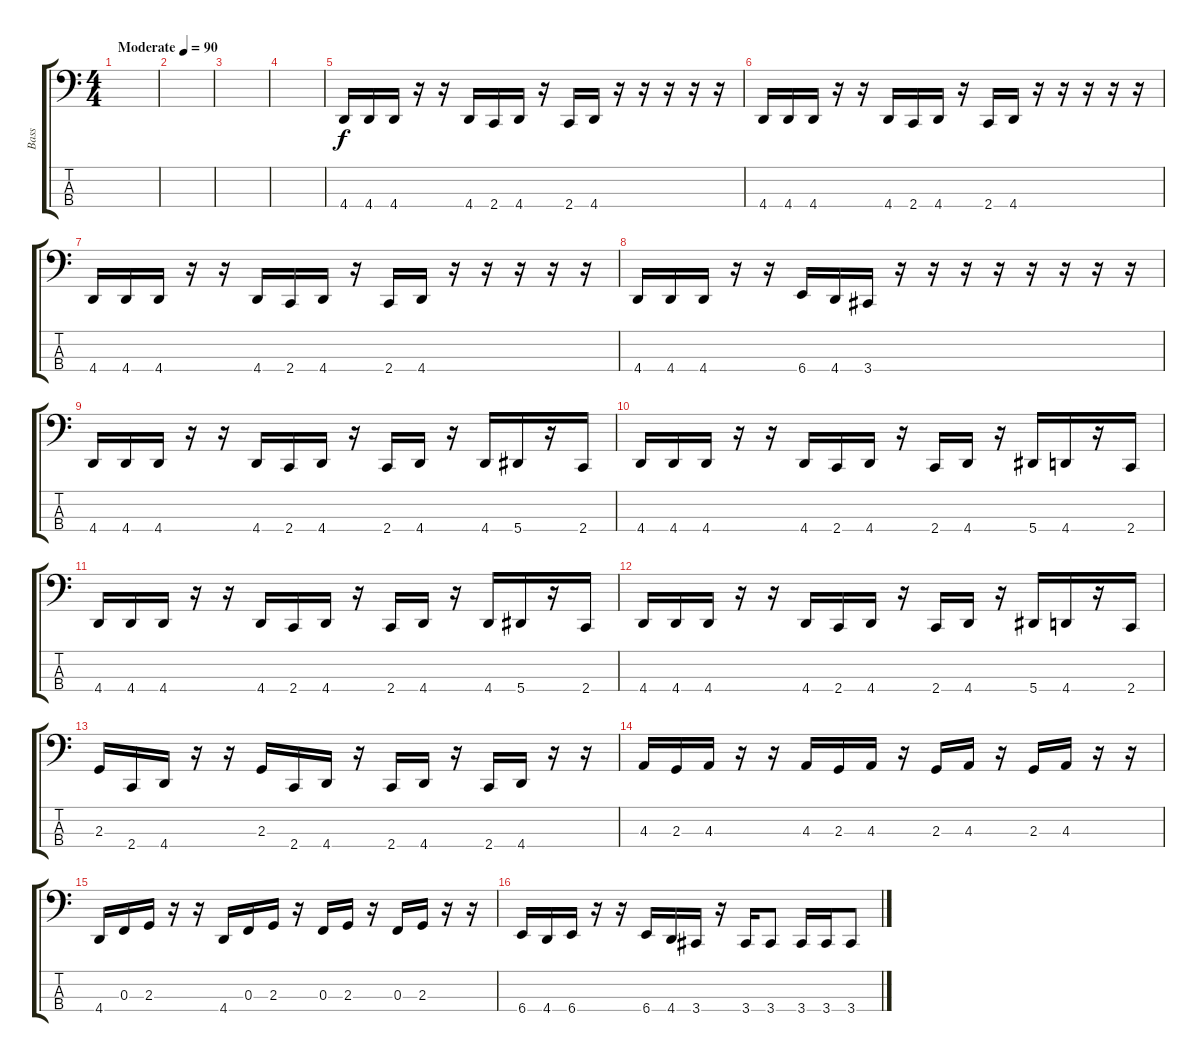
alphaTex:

\track ("Bass" "Bass") {instrument electricbasspick}
\staff {score tabs}
\tuning (F2 C2 F1 Bb0) {hide}
\ts (4 4)
\tempo (90 "Moderate")
\clef f4
\ks c
|
|
|
|
4.4.16 4.4.16 4.4.16 r.16 r.16 4.4.16 2.4.16 4.4.16 r.16 2.4.16 4.4.16 r.16 r.16 r.16 r.16 r.16 |
4.4.16 4.4.16 4.4.16 r.16 r.16 4.4.16 2.4.16 4.4.16 r.16 2.4.16 4.4.16 r.16 r.16 r.16 r.16 r.16 |
4.4.16 4.4.16 4.4.16 r.16 r.16 4.4.16 2.4.16 4.4.16 r.16 2.4.16 4.4.16 r.16 r.16 r.16 r.16 r.16 |
4.4.16 4.4.16 4.4.16 r.16 r.16 6.4.16 4.4.16 3.4.16 r.16 r.16 r.16 r.16 r.16 r.16 r.16 r.16 |
4.4.16 4.4.16 4.4.16 r.16 r.16 4.4.16 2.4.16 4.4.16 r.16 2.4.16 4.4.16 r.16 4.4.16 5.4.16 r.16 2.4.16 |
4.4.16 4.4.16 4.4.16 r.16 r.16 4.4.16 2.4.16 4.4.16 r.16 2.4.16 4.4.16 r.16 5.4.16 4.4.16 r.16 2.4.16 |
4.4.16 4.4.16 4.4.16 r.16 r.16 4.4.16 2.4.16 4.4.16 r.16 2.4.16 4.4.16 r.16 4.4.16 5.4.16 r.16 2.4.16 |
4.4.16 4.4.16 4.4.16 r.16 r.16 4.4.16 2.4.16 4.4.16 r.16 2.4.16 4.4.16 r.16 5.4.16 4.4.16 r.16 2.4.16 |
2.3.16 2.4.16 4.4.16 r.16 r.16 2.3.16 2.4.16 4.4.16 r.16 2.4.16 4.4.16 r.16 2.4.16 4.4.16 r.16 r.16 |
4.3.16 2.3.16 4.3.16 r.16 r.16 4.3.16 2.3.16 4.3.16 r.16 2.3.16 4.3.16 r.16 2.3.16 4.3.16 r.16 r.16 |
4.4.16 0.3.16 2.3.16 r.16 r.16 4.4.16 0.3.16 2.3.16 r.16 0.3.16 2.3.16 r.16 0.3.16 2.3.16 r.16 r.16 |
6.4.16 4.4.16 6.4.16 r.16 r.16 6.4.16 4.4.16 3.4.16 r.16 3.4.16 3.4.8 3.4.16 3.4.16 3.4.8
